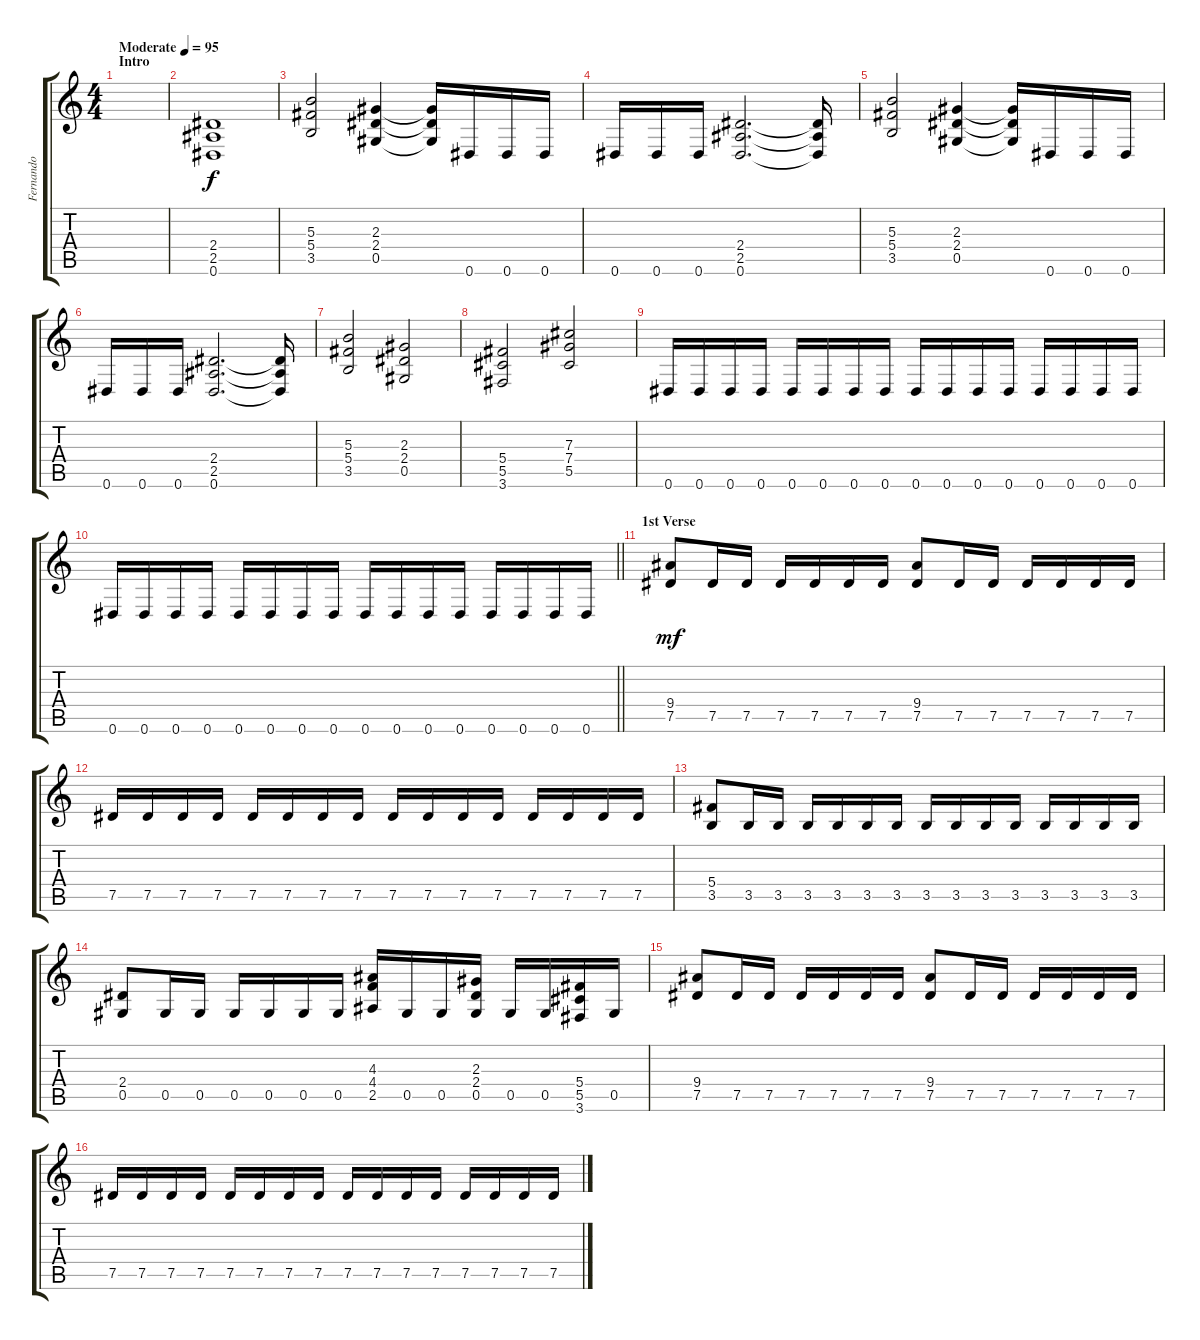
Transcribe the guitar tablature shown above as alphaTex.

\track ("Fernando" "Fernando") {instrument distortionguitar}
\staff {score tabs}
\tuning (Eb4 Bb3 Gb3 Db3 Ab2 Eb2) {hide}
\ts (4 4)
\section ("" "Intro")
\tempo (95 "Moderate")
\clef g2
\ks c
|
(2.4 2.5 0.6).1 |
(5.3 5.4 3.5).2 (2.3 2.4 0.5).4 (2.3{t} 2.4{t} 0.5{t}).16 0.6.16 0.6.16 0.6.16 |
0.6.16 0.6.16 0.6.16 (2.4 2.5 0.6).2{d} (2.4{t} 2.5{t} 0.6{t}).16 |
(5.3 5.4 3.5).2 (2.3 2.4 0.5).4 (2.3{t} 2.4{t} 0.5{t}).16 0.6.16 0.6.16 0.6.16 |
0.6.16 0.6.16 0.6.16 (2.4 2.5 0.6).2{d} (2.4{t} 2.5{t} 0.6{t}).16 |
(5.3 5.4 3.5).2 (2.3 2.4 0.5).2 |
(5.4 5.5 3.6).2 (7.3 7.4 5.5).2 |
0.6.16 0.6.16 0.6.16 0.6.16 0.6.16 0.6.16 0.6.16 0.6.16 0.6.16 0.6.16 0.6.16 0.6.16 0.6.16 0.6.16 0.6.16 0.6.16 |
\barLineRight lightlight
0.6.16 0.6.16 0.6.16 0.6.16 0.6.16 0.6.16 0.6.16 0.6.16 0.6.16 0.6.16 0.6.16 0.6.16 0.6.16 0.6.16 0.6.16 0.6.16 |
\section ("" "1st Verse")
(9.4 7.5).8{dy mf} 7.5.16 7.5.16 7.5.16 7.5.16 7.5.16 7.5.16 (9.4 7.5).8 7.5.16 7.5.16 7.5.16 7.5.16 7.5.16 7.5.16 |
7.5.16 7.5.16 7.5.16 7.5.16 7.5.16 7.5.16 7.5.16 7.5.16 7.5.16 7.5.16 7.5.16 7.5.16 7.5.16 7.5.16 7.5.16 7.5.16 |
(5.4 3.5).8 3.5.16 3.5.16 3.5.16 3.5.16 3.5.16 3.5.16 3.5.16 3.5.16 3.5.16 3.5.16 3.5.16 3.5.16 3.5.16 3.5.16 |
(2.4 0.5).8 0.5.16 0.5.16 0.5.16 0.5.16 0.5.16 0.5.16 (4.3 4.4 2.5).16 0.5.16 0.5.16 (2.3 2.4 0.5).16 0.5.16 0.5.16 (5.4 5.5 3.6).16 0.5.16 |
(9.4 7.5).8 7.5.16 7.5.16 7.5.16 7.5.16 7.5.16 7.5.16 (9.4 7.5).8 7.5.16 7.5.16 7.5.16 7.5.16 7.5.16 7.5.16 |
7.5.16 7.5.16 7.5.16 7.5.16 7.5.16 7.5.16 7.5.16 7.5.16 7.5.16 7.5.16 7.5.16 7.5.16 7.5.16 7.5.16 7.5.16 7.5.16
